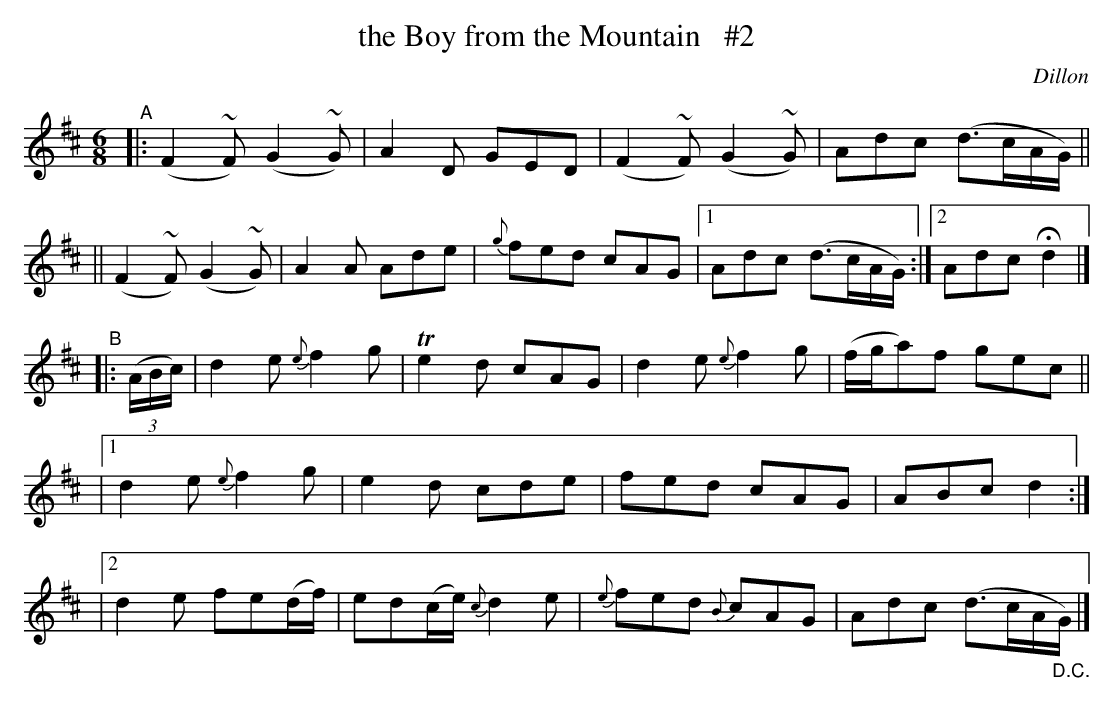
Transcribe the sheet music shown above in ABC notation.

X:1
T: the Boy from the Mountain   #2
O: Dillon
M: 6/8
L: 1/8
K: D
"^A"\
|: (F2~F)(G2~G) | A2D GED | (F2~F)(G2~G) | Adc (d>cA/G/) ||
|| (F2~F)(G2~G) | A2A Ade | {g}fed cAG |1 Adc (d>cA/G/) :|2 Adc Hd2 |]
"^B"|: ((3A/B/c/) \
|   d2e {e}f2g | Te2d cAG | d2e {e}f2g | (f/g/a)f gec ||
|[1 d2e {e}f2g | e2d cde | fed cAG | ABc d2 :|
|[2 d2e fe(d/f/) | ed(c/e/) {c}d2e | {e}fed {B}cAG | Adc (d>cA/"_D.C."G/) |]
